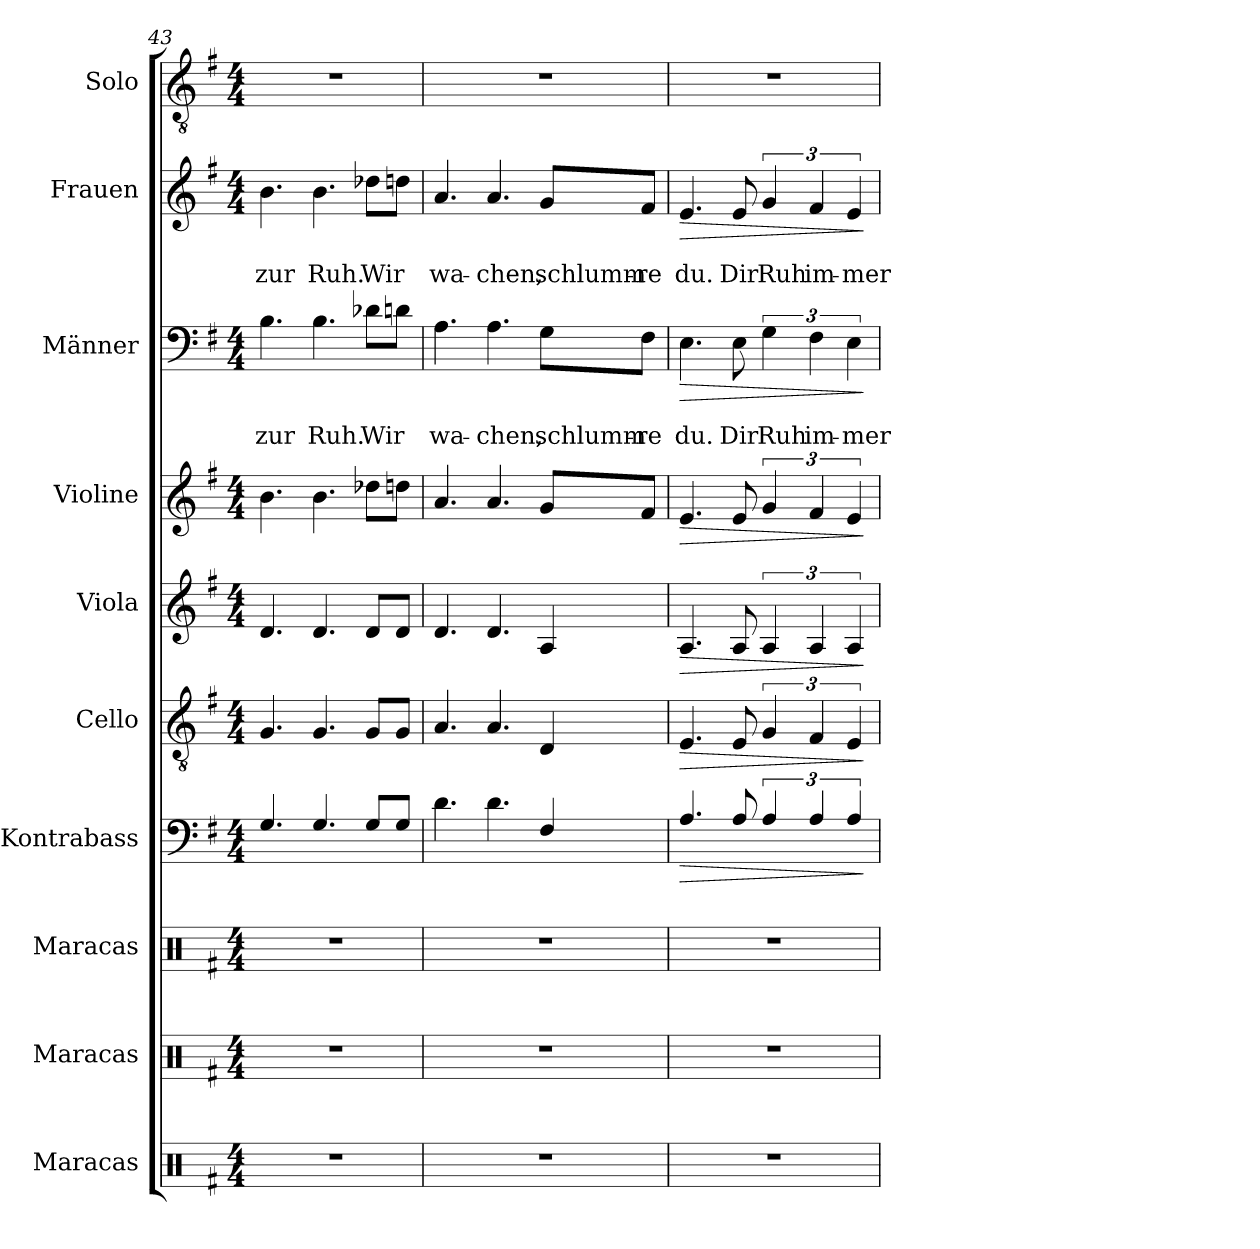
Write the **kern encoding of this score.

**kern	**kern	**kern	**kern	**dynam	**kern	**dynam	**kern	**dynam	**kern	**dynam	**kern	**text	**text	**dynam	**kern	**text	**text	**dynam	**kern
*part10	*part9	*part8	*part7	*part7	*part6	*part6	*part5	*part5	*part4	*part4	*part3	*part3	*part3	*part3	*part2	*part2	*part2	*part2	*part1
*staff10	*staff9	*staff8	*staff7	*staff7	*staff6	*staff6	*staff5	*staff5	*staff4	*staff4	*staff3	*staff3	*staff3	*staff3	*staff2	*staff2	*staff2	*staff2	*staff1
*I"Maracas	*I"Maracas	*I"Maracas	*I"Kontrabass	*	*I"Cello	*	*I"Viola	*	*I"Violine	*	*I"Männer	*	*	*	*I"Frauen	*	*	*	*I"Solo
*I'Mrcs.	*I'Mrcs.	*I'Mrcs.	*I'Kb.	*	*I'Cl.	*	*I'Va.	*	*I'Vn.	*	*I'M.	*	*	*	*I'F.	*	*	*	*I'Solo
!!LO:PB:g=z
*clefX	*clefX	*clefX	*clefF4	*	*clefGv2	*	*clefG2	*	*clefG2	*	*clefF4	*	*	*	*clefG2	*	*	*	*clefGv2
*	*	*	*ITrd7c12	*	*	*	*	*	*	*	*	*	*	*	*	*	*	*	*
*k[f#]	*k[f#]	*k[f#]	*k[f#]	*	*k[f#]	*	*k[f#]	*	*k[f#]	*	*k[f#]	*	*	*	*k[f#]	*	*	*	*k[f#]
*M4/4	*M4/4	*M4/4	*M4/4	*	*M4/4	*	*M4/4	*	*M4/4	*	*M4/4	*	*	*	*M4/4	*	*	*	*M4/4
=43	=43	=43	=43	=43	=43	=43	=43	=43	=43	=43	=43	=43	=43	=43	=43	=43	=43	=43	=43
!	!	!	!	!	!	!	!	!	!	!	!	!	!LO:LY:b	!	!	!	!LO:LY:b	!	!
1r	1r	1r	4.GG/	.	4.G/	.	4.d/	.	4.b\	.	4.B\	.	zur	.	4.b\	.	zur	.	1r
!	!	!	!	!	!	!	!	!	!	!	!	!	!LO:LY:b	!	!	!	!LO:LY:b	!	!
.	.	.	4.GG/	.	4.G/	.	4.d/	.	4.b\	.	4.B\	.	Ruh.	.	4.b\	.	Ruh.	.	.
!	!	!	!	!	!	!	!	!	!	!	!	!	!LO:LY:b	!	!	!	!LO:LY:b	!	!
.	.	.	8GG/L	.	8G/L	.	8d/L	.	8dd-X\L	.	8d-X\L	.	-Wir	.	8dd-X\L	.	-Wir	.	.
.	.	.	8GG/J	.	8G/J	.	8d/J	.	8ddn\J	.	8dn\J	.	.	.	8ddn\J	.	.	.	.
=44	=44	=44	=44	=44	=44	=44	=44	=44	=44	=44	=44	=44	=44	=44	=44	=44	=44	=44	=44
!	!	!	!	!	!	!	!	!	!	!	!	!	!LO:LY:b	!	!	!	!LO:LY:b	!	!
1r	1r	1r	4.D\	.	4.A/	.	4.d/	.	4.a/	.	4.A\	.	wa-	.	4.a/	.	wa-	.	1r
!	!	!	!	!	!	!	!	!	!	!	!	!	!LO:LY:b	!	!	!	!LO:LY:b	!	!
.	.	.	4.D\	.	4.A/	.	4.d/	.	4.a/	.	4.A\	.	-chen,	.	4.a/	.	-chen,	.	.
!	!	!	!	!	!	!	!	!	!	!	!	!	!LO:LY:b	!	!	!	!LO:LY:b	!	!
.	.	.	4FF#/	.	4D/	.	4A/	.	8g/L	.	8G\L	.	schlumm-	.	8g/L	.	schlumm-	.	.
!	!	!	!	!	!	!	!	!	!	!	!	!	!LO:LY:b	!	!	!	!LO:LY:b	!	!
.	.	.	.	.	.	.	.	.	8f#/J	.	8F#\J	.	-re	.	8f#/J	.	-re	.	.
=45	=45	=45	=45	=45	=45	=45	=45	=45	=45	=45	=45	=45	=45	=45	=45	=45	=45	=45	=45
!	!	!	!	!LO:HP:b	!	!LO:HP:b	!	!LO:HP:b	!	!LO:HP:b	!	!	!LO:LY:b	!LO:HP:b	!	!	!LO:LY:b	!LO:HP:b	!
1r	1r	1r	4.AA/	>	4.E/	>	4.A/	>	4.e/	>	4.E\	.	du.	>	4.e/	.	du.	>	1r
!	!	!	!	!	!	!	!	!	!	!	!	!	!LO:LY:b	!	!	!	!LO:LY:b	!	!
.	.	.	8AA/	.	8E/	.	8A/	.	8e/	.	8E\	.	Dir	.	8e/	.	Dir	.	.
!	!	!	!	!	!	!	!	!	!	!	!	!	!LO:LY:b	!	!	!	!LO:LY:b	!	!
.	.	.	6AA/	.	6G/	.	6A/	.	6g/	.	6G\	.	Ruh	.	6g/	.	Ruh	.	.
!	!	!	!	!	!	!	!	!	!	!	!	!	!LO:LY:b	!	!	!	!LO:LY:b	!	!
.	.	.	6AA/	.	6F#/	.	6A/	.	6f#/	.	6F#\	.	im-	.	6f#/	.	im-	.	.
!	!	!	!	!	!	!	!	!	!	!	!	!	!LO:LY:b	!	!	!	!LO:LY:b	!	!
.	.	.	6AA/	.	6E/	.	6A/	.	6e/	.	6E\	.	-mer-	.	6e/	.	-mer-	.	.
.	.	.	.	]	.	]	.	]	.	]	.	.	.	]	.	.	.	]	.
=	=	=	=	=	=	=	=	=	=	=	=	=	=	=	=	=	=	=	=
*-	*-	*-	*-	*-	*-	*-	*-	*-	*-	*-	*-	*-	*-	*-	*-	*-	*-	*-	*-
